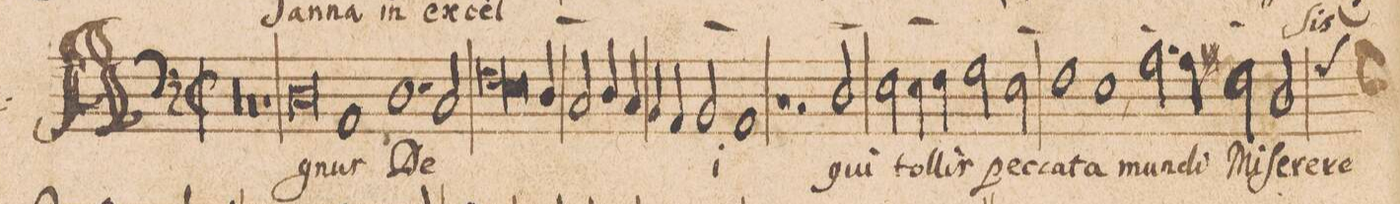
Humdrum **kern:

**kern	**text
*I"BASSVS.	*
*clefF4	*
*k[]	*
*met(c|)	*
*M2/1	*
00r	.
=2-	=2-
=3-	=3-
0r	.
=4-	=4-
1r	.
0D\	A-
=5-	=5-
1AA/	-gnus
=6-	=6-
1.D\	De-
2C/	.
=7-	=7-
*lig	*
1F\	.
*col	*
*2\right	*
2.E\	.
*Xlig	*
4D/	.
*Xcol	*
=8-	=8-
2C/	.
4D/	.
4C/	.
4BB/	.
4AA/	.
2BB/	.
=9-	=9-
1AA/	-i
1r	.
=10-	=10-
2r	.
2D/	qui
2E\	tol-
4E\	-lis
4F\	pec-
=11-	=11-
2G\	-ca-
2E\	-ta
1F\	mun-
=12-	=12-
1E\	-di
2.A\	Mi-
4A\	-ſe-
=13-	=13-
2F#X\	-re-
*custos:G	*
2D/	-re
*-	*-
